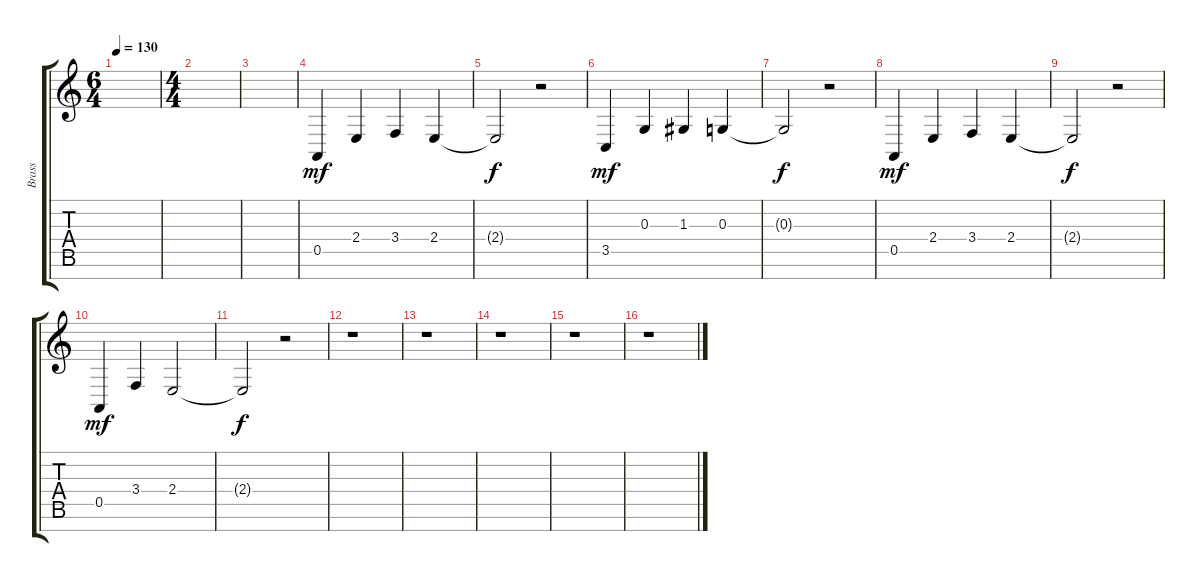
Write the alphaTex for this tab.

\track ("Brass" "Brass") {instrument frenchhorn}
\staff {score tabs}
\tuning (E4 B3 G3 D3 A2 E2 B1) {hide}
\ts (6 4)
\tempo 130
\clef g2
\ks c
|
\ts (4 4)
|
|
0.5.4{dy mf instrument frenchhorn} 2.4.4 3.4.4 2.4.4{volume 0} |
2.4{t}.2{dy f} r.2 |
3.5.4{dy mf volume 14} 0.3.4 1.3.4 0.3.4{volume 0} |
0.3{t}.2{dy f} r.2 |
0.5.4{dy mf volume 14} 2.4.4 3.4.4 2.4.4{volume 0} |
2.4{t}.2{dy f} r.2 |
0.5.4{dy mf volume 14} 3.4.4 2.4.2{volume 0} |
2.4{t}.2{dy f} r.2 |
r.1 |
r.1 |
r.1 |
r.1 |
r.1
